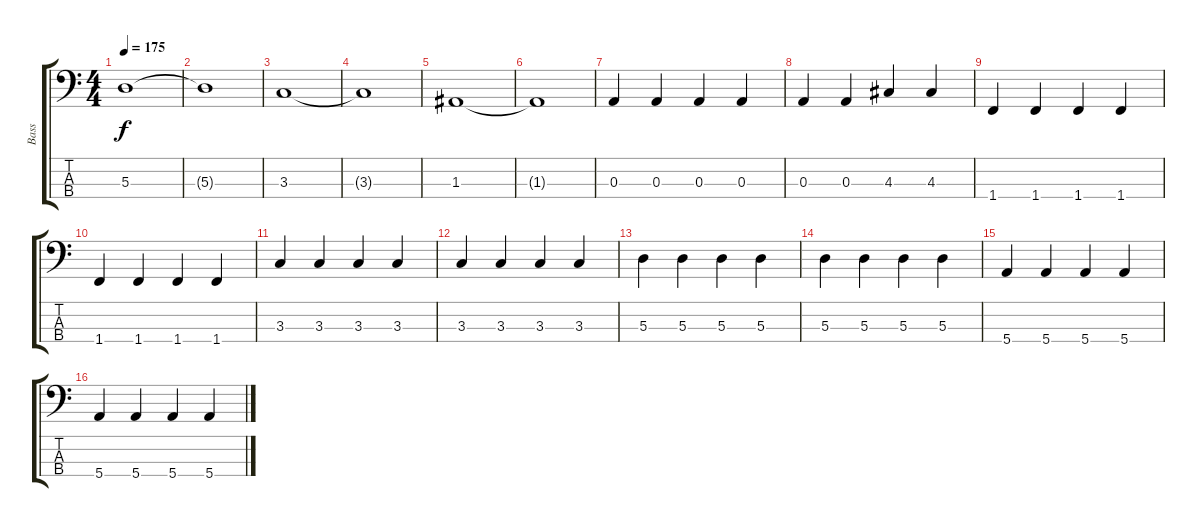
\track ("Bass" "Bass") {instrument electricbasspick}
\staff {score tabs}
\tuning (G2 D2 A1 E1) {hide}
\ts (4 4)
\tempo 175
\clef f4
\ks c
5.3.1{dy f} |
5.3{t}.1 |
3.3.1 |
3.3{t}.1 |
1.3.1 |
1.3{t}.1 |
0.3.4 0.3.4 0.3.4 0.3.4 |
0.3.4 0.3.4 4.3.4 4.3.4 |
1.4.4 1.4.4 1.4.4 1.4.4 |
1.4.4 1.4.4 1.4.4 1.4.4 |
3.3.4 3.3.4 3.3.4 3.3.4 |
3.3.4 3.3.4 3.3.4 3.3.4 |
5.3.4 5.3.4 5.3.4 5.3.4 |
5.3.4 5.3.4 5.3.4 5.3.4 |
5.4.4 5.4.4 5.4.4 5.4.4 |
5.4.4 5.4.4 5.4.4 5.4.4
